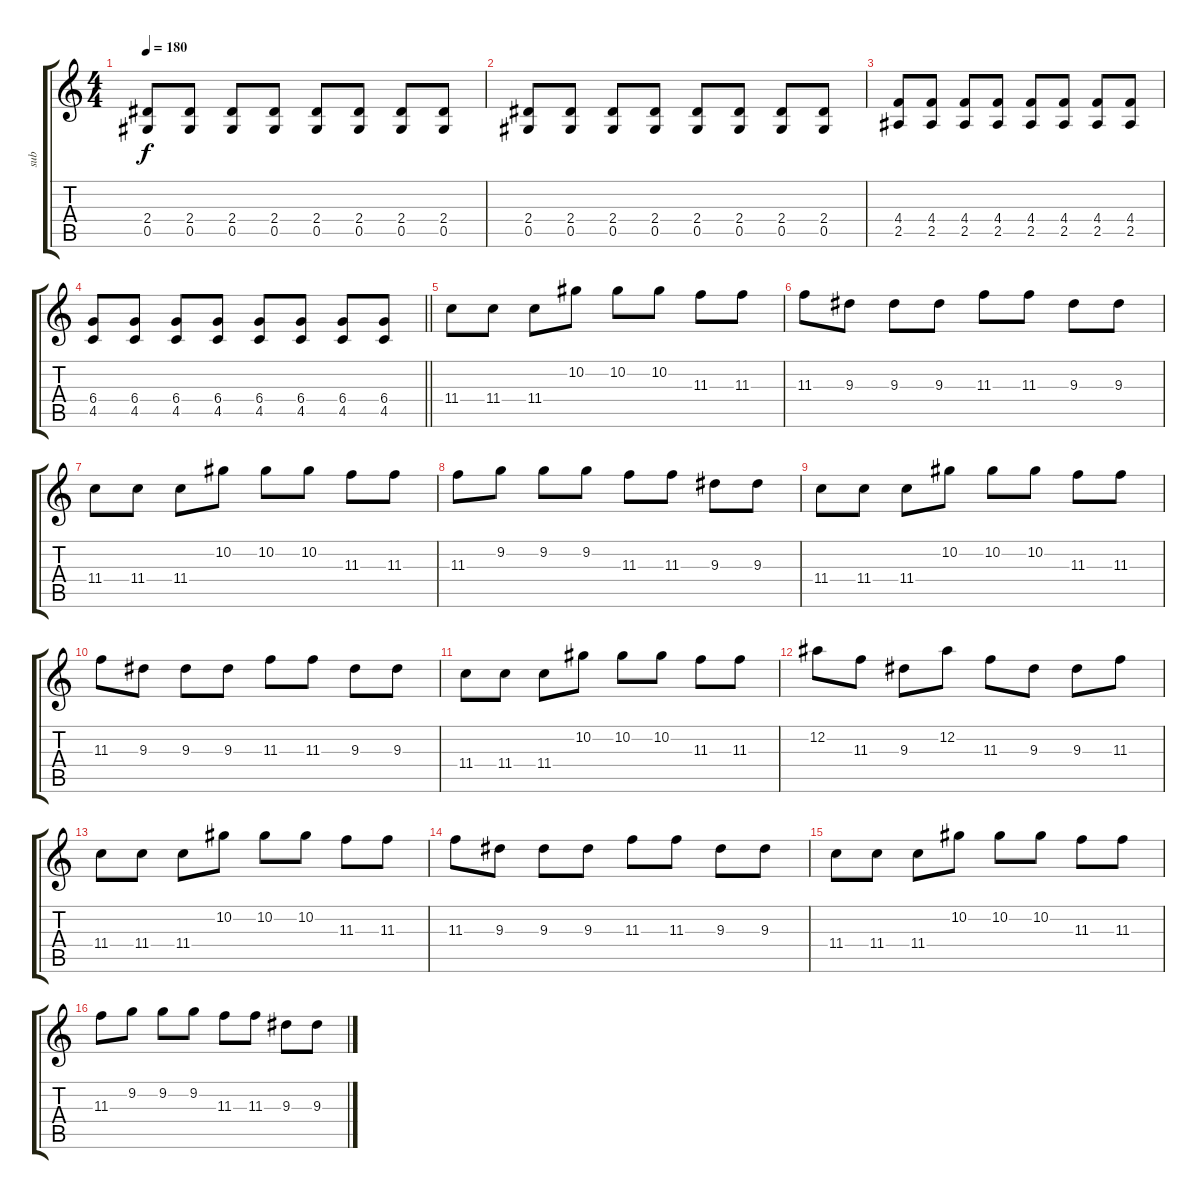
\track ("sub" "sub") {instrument distortionguitar}
\staff {score tabs}
\tuning (Eb4 Bb3 Gb3 Db3 Ab2 Db2) {hide}
\ts (4 4)
\tempo 180
\clef g2
\ks c
(2.4 0.5).8{dy f} (2.4 0.5).8 (2.4 0.5).8 (2.4 0.5).8 (2.4 0.5).8 (2.4 0.5).8 (2.4 0.5).8 (2.4 0.5).8 |
(2.4 0.5).8 (2.4 0.5).8 (2.4 0.5).8 (2.4 0.5).8 (2.4 0.5).8 (2.4 0.5).8 (2.4 0.5).8 (2.4 0.5).8 |
(4.4 2.5).8 (4.4 2.5).8 (4.4 2.5).8 (4.4 2.5).8 (4.4 2.5).8 (4.4 2.5).8 (4.4 2.5).8 (4.4 2.5).8 |
\barLineRight lightlight
(6.4 4.5).8 (6.4 4.5).8 (6.4 4.5).8 (6.4 4.5).8 (6.4 4.5).8 (6.4 4.5).8 (6.4 4.5).8 (6.4 4.5).8 |
11.4.8{instrument distortionguitar} 11.4.8 11.4.8 10.2.8 10.2.8 10.2.8 11.3.8 11.3.8 |
11.3.8 9.3.8 9.3.8 9.3.8 11.3.8 11.3.8 9.3.8 9.3.8 |
11.4.8 11.4.8 11.4.8 10.2.8 10.2.8 10.2.8 11.3.8 11.3.8 |
11.3.8 9.2.8 9.2.8 9.2.8 11.3.8 11.3.8 9.3.8 9.3.8 |
11.4.8 11.4.8 11.4.8 10.2.8 10.2.8 10.2.8 11.3.8 11.3.8 |
11.3.8 9.3.8 9.3.8 9.3.8 11.3.8 11.3.8 9.3.8 9.3.8 |
11.4.8 11.4.8 11.4.8 10.2.8 10.2.8 10.2.8 11.3.8 11.3.8 |
12.2.8 11.3.8 9.3.8 12.2.8 11.3.8 9.3.8 9.3.8 11.3.8 |
11.4.8 11.4.8 11.4.8 10.2.8 10.2.8 10.2.8 11.3.8 11.3.8 |
11.3.8 9.3.8 9.3.8 9.3.8 11.3.8 11.3.8 9.3.8 9.3.8 |
11.4.8 11.4.8 11.4.8 10.2.8 10.2.8 10.2.8 11.3.8 11.3.8 |
11.3.8 9.2.8 9.2.8 9.2.8 11.3.8 11.3.8 9.3.8 9.3.8
